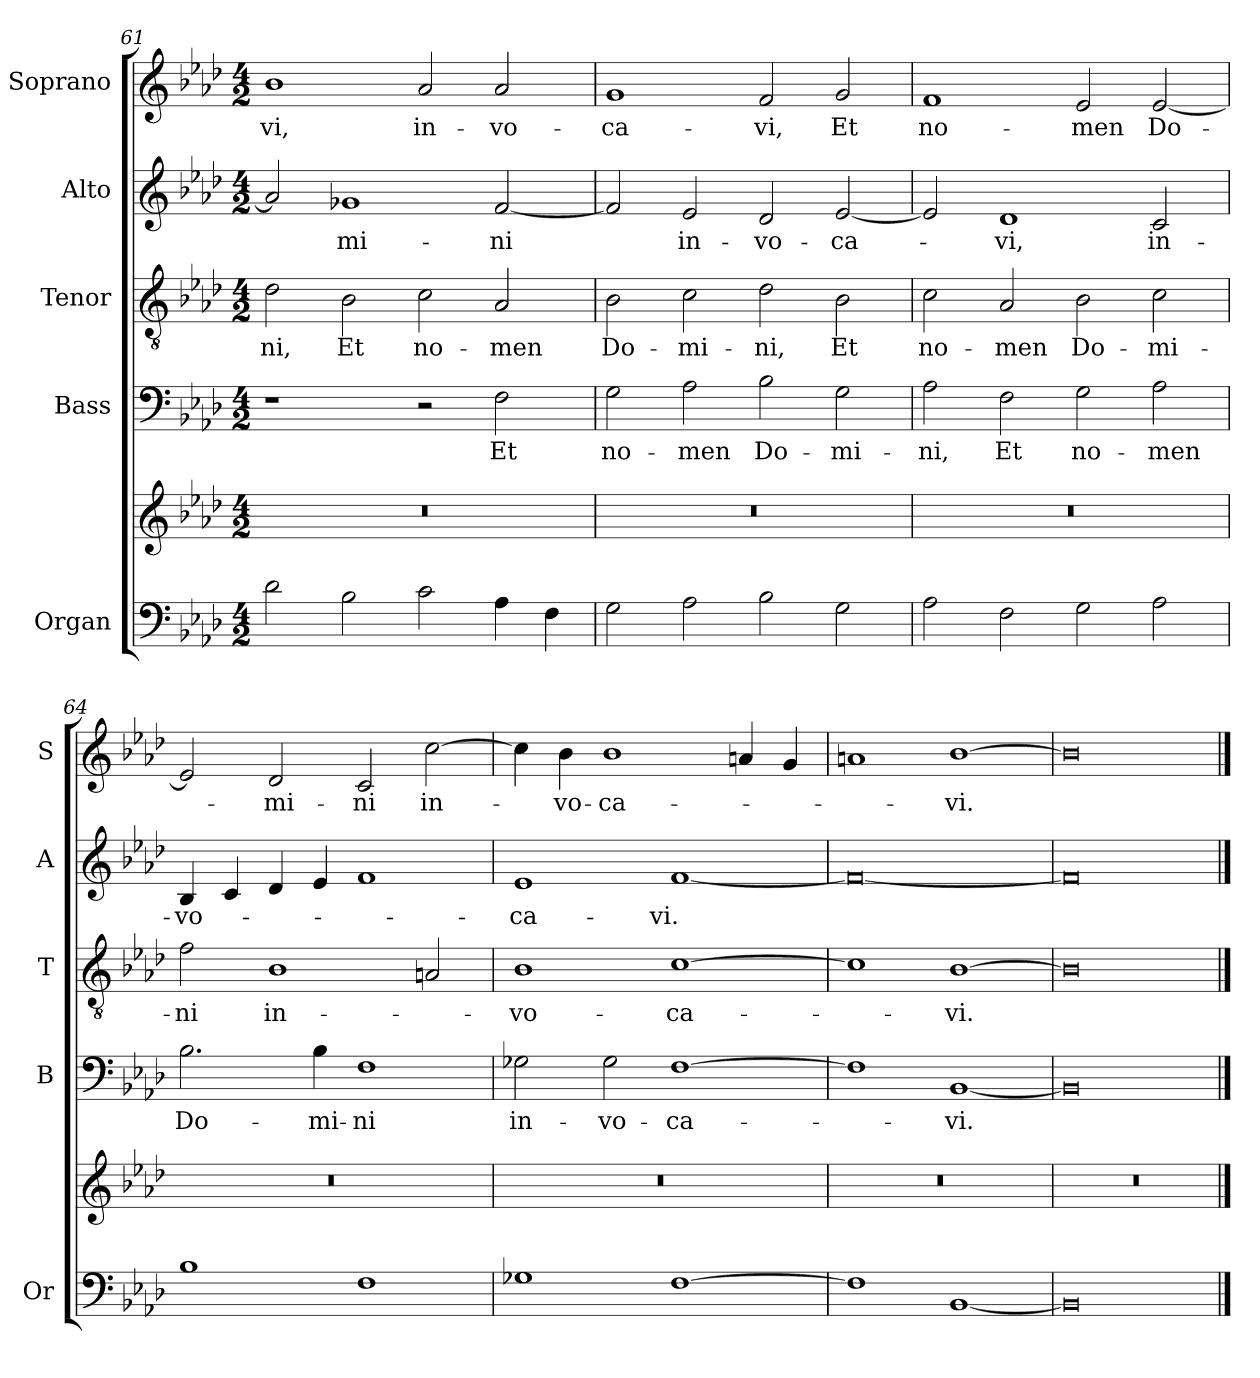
**kern	**kern	**kern	**text	**kern	**text	**kern	**text	**kern	**text
*part5	*part5	*part4	*part4	*part3	*part3	*part2	*part2	*part1	*part1
*staff6	*staff5	*staff4	*staff4	*staff3	*staff3	*staff2	*staff2	*staff1	*staff1
*I"Organ	*	*I"Bass	*	*I"Tenor	*	*I"Alto	*	*I"Soprano	*
*I'Or	*	*I'B	*	*I'T	*	*I'A	*	*I'S	*
!!LO:LB:g=z
*clefF4	*clefG2	*clefF4	*	*clefGv2	*	*clefG2	*	*clefG2	*
*k[b-e-a-d-]	*k[b-e-a-d-]	*k[b-e-a-d-]	*	*k[b-e-a-d-]	*	*k[b-e-a-d-]	*	*k[b-e-a-d-]	*
*A-:	*A-:	*A-:	*	*A-:	*	*A-:	*	*A-:	*
*M4/2	*M4/2	*M4/2	*	*M4/2	*	*M4/2	*	*M4/2	*
=61	=61	=61	=61	=61	=61	=61	=61	=61	=61
!	!	!	!	!	!LO:LY:b	!	!	!	!LO:LY:b
2d-\	0r	1r	.	2d-\	-ni,	2a-/]	.	1b-	-vi,
!	!	!	!	!	!LO:LY:b	!	!LO:LY:b	!	!
2B-\	.	.	.	2B-\	Et	1g-X	-mi-	.	.
!	!	!	!	!	!LO:LY:b	!	!	!	!LO:LY:b
2c\	.	2r	.	2c\	no-	.	.	2a-/	in-
!	!	!	!LO:LY:b	!	!LO:LY:b	!	!LO:LY:b	!	!LO:LY:b
4A-\	.	2F\	Et	2A-/	-men	[2f/	-ni	2a-/	-vo-
4F\	.	.	.	.	.	.	.	.	.
=62	=62	=62	=62	=62	=62	=62	=62	=62	=62
!	!	!	!LO:LY:b	!	!LO:LY:b	!	!	!	!LO:LY:b
2G\	0r	2G\	no-	2B-\	Do-	2f/]	.	1g	-ca-
!	!	!	!LO:LY:b	!	!LO:LY:b	!	!LO:LY:b	!	!
2A-\	.	2A-\	-men	2c\	-mi-	2e-/	in-	.	.
!	!	!	!LO:LY:b	!	!LO:LY:b	!	!LO:LY:b	!	!LO:LY:b
2B-\	.	2B-\	Do-	2d-\	-ni,	2d-/	-vo-	2f/	-vi,
!	!	!	!LO:LY:b	!	!LO:LY:b	!	!LO:LY:b	!	!LO:LY:b
2G\	.	2G\	-mi-	2B-\	Et	[2e-/	-ca-	2g/	Et
=63	=63	=63	=63	=63	=63	=63	=63	=63	=63
!	!	!	!LO:LY:b	!	!LO:LY:b	!	!	!	!LO:LY:b
2A-\	0r	2A-\	-ni,	2c\	no-	2e-/]	.	1f	no-
!	!	!	!LO:LY:b	!	!LO:LY:b	!	!LO:LY:b	!	!
2F\	.	2F\	Et	2A-/	-men	1d-	-vi,	.	.
!	!	!	!LO:LY:b	!	!LO:LY:b	!	!	!	!LO:LY:b
2G\	.	2G\	no-	2B-\	Do-	.	.	2e-/	-men
!	!	!	!LO:LY:b	!	!LO:LY:b	!	!LO:LY:b	!	!LO:LY:b
2A-\	.	2A-\	-men	2c\	-mi-	2c/	in-	[2e-/	Do-
=64	=64	=64	=64	=64	=64	=64	=64	=64	=64
!	!	!	!LO:LY:b	!	!LO:LY:b	!	!LO:LY:b	!	!
1B-	0r	2.B-\	Do-	2f\	-ni	4B-/	-vo-	2e-/]	.
.	.	.	.	.	.	4c/	.	.	.
!	!	!	!	!	!LO:LY:b	!	!	!	!LO:LY:b
.	.	.	.	1B-	in-	4d-/	.	2d-/	-mi-
!	!	!	!LO:LY:b	!	!	!	!	!	!
.	.	4B-\	-mi-	.	.	4e-/	.	.	.
!	!	!	!LO:LY:b	!	!	!	!	!	!LO:LY:b
1F	.	1F	-ni	.	.	1f	.	2c/	-ni
!	!	!	!	!	!	!	!	!	!LO:LY:b
.	.	.	.	2An/	.	.	.	[2cc\	in-
!!LO:LB:g=z
=65	=65	=65	=65	=65	=65	=65	=65	=65	=65
!	!	!	!LO:LY:b	!	!LO:LY:b	!	!LO:LY:b	!	!
1G-X	0r	2G-X\	in-	1B-	-vo-	1e-	-ca-	4cc\]	.
!	!	!	!	!	!	!	!	!	!LO:LY:b
.	.	.	.	.	.	.	.	4b-\	-vo-
!	!	!	!LO:LY:b	!	!	!	!	!	!LO:LY:b
.	.	2G-\	-vo-	.	.	.	.	1b-	-ca-
!	!	!	!LO:LY:b	!	!LO:LY:b	!	!LO:LY:b	!	!
[1F	.	[1F	-ca-	[1c	-ca-	[1f	-vi.	.	.
.	.	.	.	.	.	.	.	4an/	.
.	.	.	.	.	.	.	.	4g/	.
=66	=66	=66	=66	=66	=66	=66	=66	=66	=66
1F]	0r	1F]	.	1c]	.	0f_	.	1an	.
!	!	!	!LO:LY:b	!	!LO:LY:b	!	!	!	!LO:LY:b
[1BB-	.	[1BB-	-vi.	[1B-	-vi.	.	.	[1b-	-vi.
=67	=67	=67	=67	=67	=67	=67	=67	=67	=67
0BB-]	0r	0BB-]	.	0B-]	.	0f]	.	0b-]	.
==	==	==	==	==	==	==	==	==	==
*-	*-	*-	*-	*-	*-	*-	*-	*-	*-
